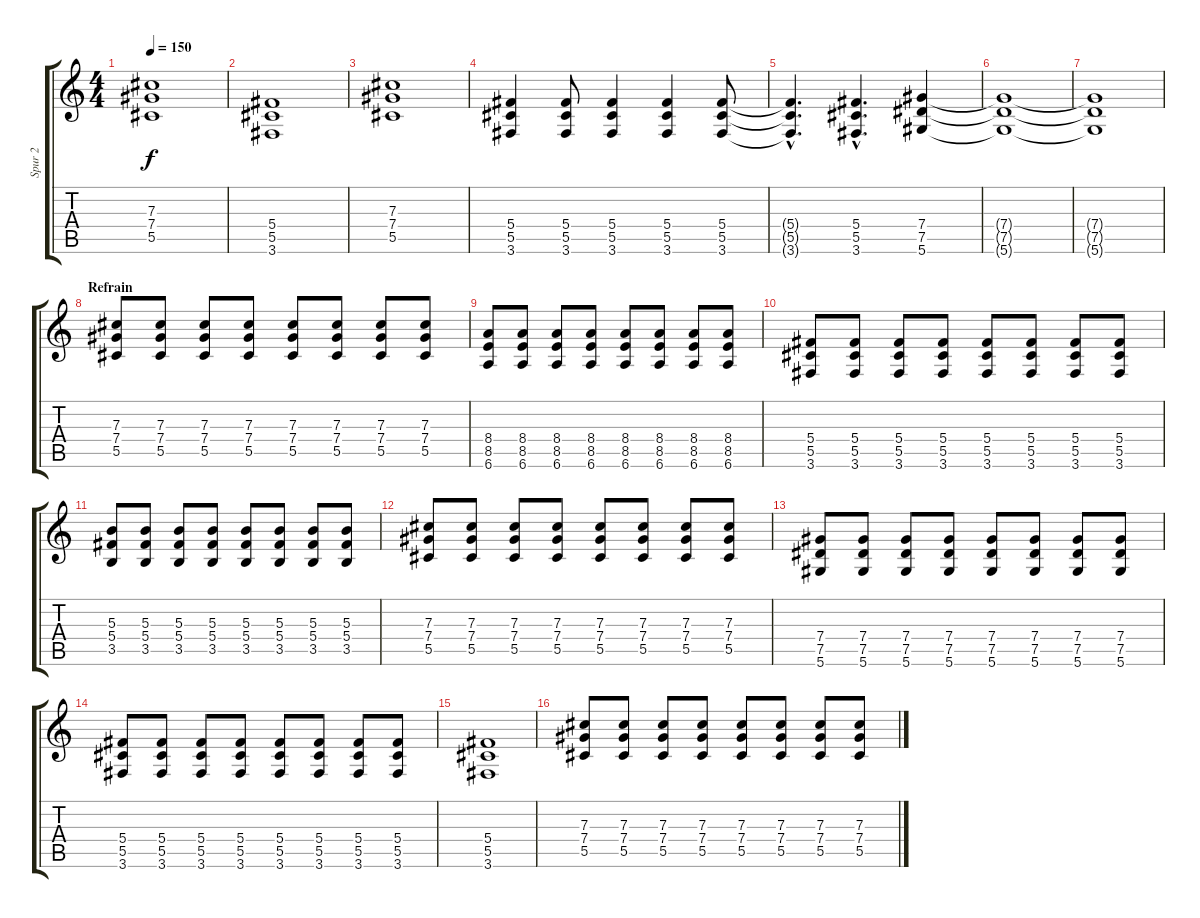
\track ("Spur 2" "Spur 2") {instrument overdrivenguitar}
\staff {score tabs}
\tuning (Eb4 Bb3 Gb3 Db3 Ab2 Eb2) {hide}
\ts (4 4)
\tempo 150
\clef g2
\ks c
(7.3 7.4 5.5).1{dy f} |
(5.4 5.5 3.6).1 |
(7.3 7.4 5.5).1 |
(5.4 5.5 3.6).4 (5.4 5.5 3.6).8 (5.4 5.5 3.6).4 (5.4 5.5 3.6).4 (5.4 5.5 3.6).8 |
(5.4{hac t} 5.5{hac t} 3.6{hac t}).4{d} (5.4{hac} 5.5{hac} 3.6{hac}).4{d} (7.4 7.5 5.6).4 |
(7.4{t} 7.5{t} 5.6{t}).1 |
(7.4{t} 7.5{t} 5.6{t}).1 |
\section ("" "Refrain")
(7.3 7.4 5.5).8{volume 15} (7.3 7.4 5.5).8 (7.3 7.4 5.5).8 (7.3 7.4 5.5).8 (7.3 7.4 5.5).8 (7.3 7.4 5.5).8 (7.3 7.4 5.5).8 (7.3 7.4 5.5).8 |
(8.4 8.5 6.6).8 (8.4 8.5 6.6).8 (8.4 8.5 6.6).8 (8.4 8.5 6.6).8 (8.4 8.5 6.6).8 (8.4 8.5 6.6).8 (8.4 8.5 6.6).8 (8.4 8.5 6.6).8 |
(5.4 5.5 3.6).8 (5.4 5.5 3.6).8 (5.4 5.5 3.6).8 (5.4 5.5 3.6).8 (5.4 5.5 3.6).8 (5.4 5.5 3.6).8 (5.4 5.5 3.6).8 (5.4 5.5 3.6).8 |
(5.3 5.4 3.5).8 (5.3 5.4 3.5).8 (5.3 5.4 3.5).8 (5.3 5.4 3.5).8 (5.3 5.4 3.5).8 (5.3 5.4 3.5).8 (5.3 5.4 3.5).8 (5.3 5.4 3.5).8 |
(7.3 7.4 5.5).8 (7.3 7.4 5.5).8 (7.3 7.4 5.5).8 (7.3 7.4 5.5).8 (7.3 7.4 5.5).8 (7.3 7.4 5.5).8 (7.3 7.4 5.5).8 (7.3 7.4 5.5).8 |
(7.4 7.5 5.6).8 (7.4 7.5 5.6).8 (7.4 7.5 5.6).8 (7.4 7.5 5.6).8 (7.4 7.5 5.6).8 (7.4 7.5 5.6).8 (7.4 7.5 5.6).8 (7.4 7.5 5.6).8 |
(5.4 5.5 3.6).8 (5.4 5.5 3.6).8 (5.4 5.5 3.6).8 (5.4 5.5 3.6).8 (5.4 5.5 3.6).8 (5.4 5.5 3.6).8 (5.4 5.5 3.6).8 (5.4 5.5 3.6).8 |
(5.4 5.5 3.6).1 |
(7.3 7.4 5.5).8 (7.3 7.4 5.5).8 (7.3 7.4 5.5).8 (7.3 7.4 5.5).8 (7.3 7.4 5.5).8 (7.3 7.4 5.5).8 (7.3 7.4 5.5).8 (7.3 7.4 5.5).8
